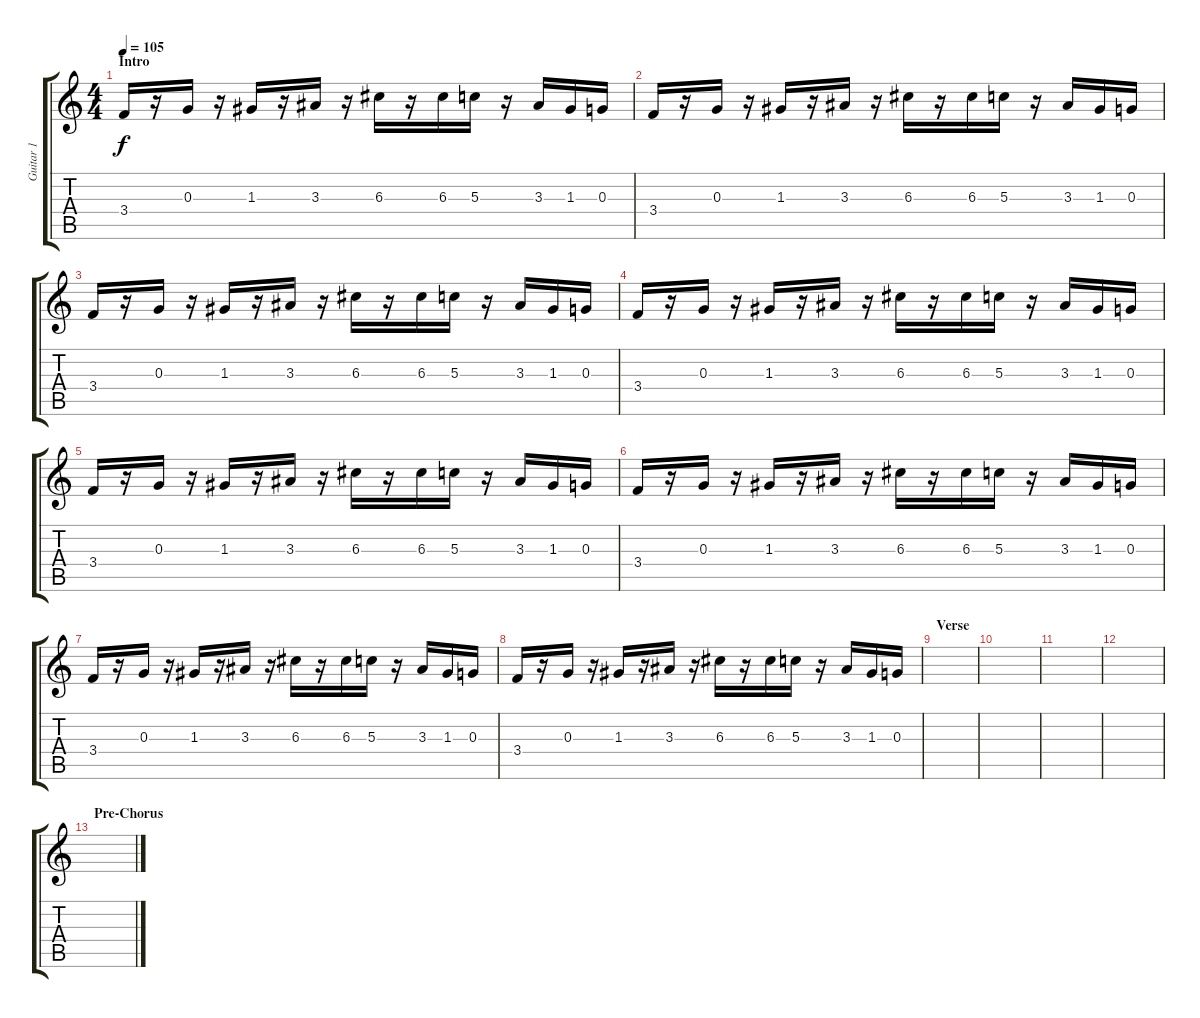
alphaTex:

\track ("Guitar 1" "Guitar 1") {instrument electricguitarmuted}
\staff {score tabs}
\tuning (E4 B3 G3 D3 A2 E2) {hide}
\ts (4 4)
\section ("" "Intro")
\tempo 105
\clef g2
\ks c
3.4.16{dy f instrument electricguitarmuted} r.16 0.3.16 r.16 1.3.16 r.16 3.3.16 r.16 6.3.16 r.16 6.3.16 5.3.16 r.16 3.3.16 1.3.16 0.3.16 |
3.4.16 r.16 0.3.16 r.16 1.3.16 r.16 3.3.16 r.16 6.3.16 r.16 6.3.16 5.3.16 r.16 3.3.16 1.3.16 0.3.16 |
3.4.16 r.16 0.3.16 r.16 1.3.16 r.16 3.3.16 r.16 6.3.16 r.16 6.3.16 5.3.16 r.16 3.3.16 1.3.16 0.3.16 |
3.4.16 r.16 0.3.16 r.16 1.3.16 r.16 3.3.16 r.16 6.3.16 r.16 6.3.16 5.3.16 r.16 3.3.16 1.3.16 0.3.16 |
3.4.16 r.16 0.3.16 r.16 1.3.16 r.16 3.3.16 r.16 6.3.16 r.16 6.3.16 5.3.16 r.16 3.3.16 1.3.16 0.3.16 |
3.4.16 r.16 0.3.16 r.16 1.3.16 r.16 3.3.16 r.16 6.3.16 r.16 6.3.16 5.3.16 r.16 3.3.16 1.3.16 0.3.16 |
3.4.16 r.16 0.3.16 r.16 1.3.16 r.16 3.3.16 r.16 6.3.16 r.16 6.3.16 5.3.16 r.16 3.3.16 1.3.16 0.3.16 |
3.4.16 r.16 0.3.16 r.16 1.3.16 r.16 3.3.16 r.16 6.3.16 r.16 6.3.16 5.3.16 r.16 3.3.16 1.3.16 0.3.16 |
\section ("" "Verse")
|
|
|
|
\section ("" "Pre-Chorus")
